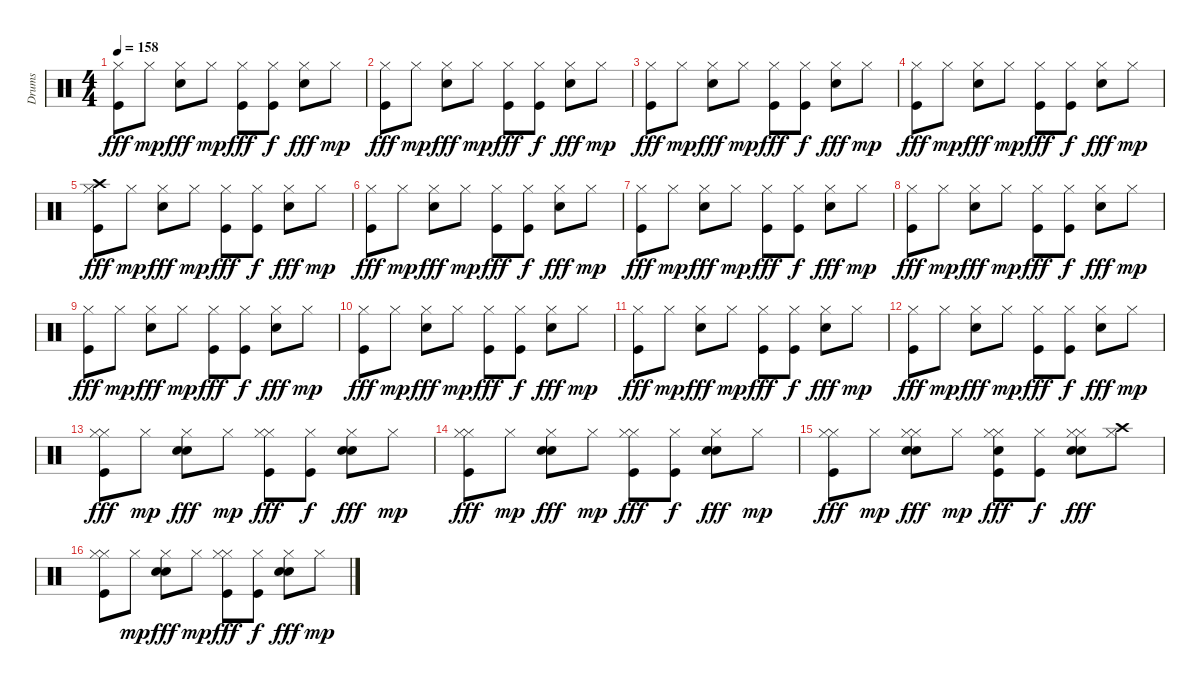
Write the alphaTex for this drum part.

\track ("Drums" "Drums") {instrument percussion}
\staff {score}
\articulation defaults
\ts (4 4)
\tempo 158
\clef neutral
\ks c
("Hi-Hat (closed)" "Kick (hit)").8{dy fff} "Hi-Hat (closed)".8{dy mp} ("Snare (hit) 2" "Hi-Hat (closed)").8{dy fff} "Hi-Hat (closed)".8{dy mp} ("Hi-Hat (closed)" "Kick (hit)").8{dy fff} ("Hi-Hat (closed)" "Kick (hit)").8{dy f} ("Snare (hit) 2" "Hi-Hat (closed)").8{dy fff} "Hi-Hat (closed)".8{dy mp} |
("Hi-Hat (closed)" "Kick (hit)").8{dy fff} "Hi-Hat (closed)".8{dy mp} ("Snare (hit) 2" "Hi-Hat (closed)").8{dy fff} "Hi-Hat (closed)".8{dy mp} ("Hi-Hat (closed)" "Kick (hit)").8{dy fff} ("Hi-Hat (closed)" "Kick (hit)").8{dy f} ("Snare (hit) 2" "Hi-Hat (closed)").8{dy fff} "Hi-Hat (closed)".8{dy mp} |
("Hi-Hat (closed)" "Kick (hit)").8{dy fff} "Hi-Hat (closed)".8{dy mp} ("Snare (hit) 2" "Hi-Hat (closed)").8{dy fff} "Hi-Hat (closed)".8{dy mp} ("Hi-Hat (closed)" "Kick (hit)").8{dy fff} ("Hi-Hat (closed)" "Kick (hit)").8{dy f} ("Snare (hit) 2" "Hi-Hat (closed)").8{dy fff} "Hi-Hat (closed)".8{dy mp} |
("Hi-Hat (closed)" "Kick (hit)").8{dy fff} "Hi-Hat (closed)".8{dy mp} ("Snare (hit) 2" "Hi-Hat (closed)").8{dy fff} "Hi-Hat (closed)".8{dy mp} ("Hi-Hat (closed)" "Kick (hit)").8{dy fff} ("Hi-Hat (closed)" "Kick (hit)").8{dy f} ("Snare (hit) 2" "Hi-Hat (closed)").8{dy fff} "Hi-Hat (closed)".8{dy mp} |
("Hi-Hat (closed)" "Kick (hit)" "Crash high (hit)").8{dy fff} "Hi-Hat (closed)".8{dy mp} ("Snare (hit) 2" "Hi-Hat (closed)").8{dy fff} "Hi-Hat (closed)".8{dy mp} ("Hi-Hat (closed)" "Kick (hit)").8{dy fff} ("Hi-Hat (closed)" "Kick (hit)").8{dy f} ("Snare (hit) 2" "Hi-Hat (closed)").8{dy fff} "Hi-Hat (closed)".8{dy mp} |
("Hi-Hat (closed)" "Kick (hit)").8{dy fff} "Hi-Hat (closed)".8{dy mp} ("Snare (hit) 2" "Hi-Hat (closed)").8{dy fff} "Hi-Hat (closed)".8{dy mp} ("Hi-Hat (closed)" "Kick (hit)").8{dy fff} ("Hi-Hat (closed)" "Kick (hit)").8{dy f} ("Snare (hit) 2" "Hi-Hat (closed)").8{dy fff} "Hi-Hat (closed)".8{dy mp} |
("Hi-Hat (closed)" "Kick (hit)").8{dy fff} "Hi-Hat (closed)".8{dy mp} ("Snare (hit) 2" "Hi-Hat (closed)").8{dy fff} "Hi-Hat (closed)".8{dy mp} ("Hi-Hat (closed)" "Kick (hit)").8{dy fff} ("Hi-Hat (closed)" "Kick (hit)").8{dy f} ("Snare (hit) 2" "Hi-Hat (closed)").8{dy fff} "Hi-Hat (closed)".8{dy mp} |
("Hi-Hat (closed)" "Kick (hit)").8{dy fff} "Hi-Hat (closed)".8{dy mp} ("Snare (hit) 2" "Hi-Hat (closed)").8{dy fff} "Hi-Hat (closed)".8{dy mp} ("Hi-Hat (closed)" "Kick (hit)").8{dy fff} ("Hi-Hat (closed)" "Kick (hit)").8{dy f} ("Snare (hit) 2" "Hi-Hat (closed)").8{dy fff} "Hi-Hat (closed)".8{dy mp} |
("Hi-Hat (closed)" "Kick (hit)").8{dy fff} "Hi-Hat (closed)".8{dy mp} ("Snare (hit) 2" "Hi-Hat (closed)").8{dy fff} "Hi-Hat (closed)".8{dy mp} ("Hi-Hat (closed)" "Kick (hit)").8{dy fff} ("Hi-Hat (closed)" "Kick (hit)").8{dy f} ("Snare (hit) 2" "Hi-Hat (closed)").8{dy fff} "Hi-Hat (closed)".8{dy mp} |
("Hi-Hat (closed)" "Kick (hit)").8{dy fff} "Hi-Hat (closed)".8{dy mp} ("Snare (hit) 2" "Hi-Hat (closed)").8{dy fff} "Hi-Hat (closed)".8{dy mp} ("Hi-Hat (closed)" "Kick (hit)").8{dy fff} ("Hi-Hat (closed)" "Kick (hit)").8{dy f} ("Snare (hit) 2" "Hi-Hat (closed)").8{dy fff} "Hi-Hat (closed)".8{dy mp} |
("Hi-Hat (closed)" "Kick (hit)").8{dy fff} "Hi-Hat (closed)".8{dy mp} ("Snare (hit) 2" "Hi-Hat (closed)").8{dy fff} "Hi-Hat (closed)".8{dy mp} ("Hi-Hat (closed)" "Kick (hit)").8{dy fff} ("Hi-Hat (closed)" "Kick (hit)").8{dy f} ("Snare (hit) 2" "Hi-Hat (closed)").8{dy fff} "Hi-Hat (closed)".8{dy mp} |
("Hi-Hat (closed)" "Kick (hit)").8{dy fff} "Hi-Hat (closed)".8{dy mp} ("Snare (hit) 2" "Hi-Hat (closed)").8{dy fff} "Hi-Hat (closed)".8{dy mp} ("Hi-Hat (closed)" "Kick (hit)").8{dy fff} ("Hi-Hat (closed)" "Kick (hit)").8{dy f} ("Snare (hit) 2" "Hi-Hat (closed)").8{dy fff} "Hi-Hat (closed)".8{dy mp} |
("Hi-Hat (closed)" "Kick (hit)" "Hi-Hat (closed)").8{dy fff} "Hi-Hat (closed)".8{dy mp} ("Snare (hit) 2" "Hi-Hat (closed)" "Electric Snare (hit)").8{dy fff} "Hi-Hat (closed)".8{dy mp} ("Hi-Hat (closed)" "Kick (hit)" "Hi-Hat (closed)").8{dy fff} ("Hi-Hat (closed)" "Kick (hit)").8{dy f} ("Snare (hit) 2" "Hi-Hat (closed)" "Electric Snare (hit)").8{dy fff} "Hi-Hat (closed)".8{dy mp} |
("Hi-Hat (closed)" "Kick (hit)" "Hi-Hat (closed)").8{dy fff} "Hi-Hat (closed)".8{dy mp} ("Snare (hit) 2" "Hi-Hat (closed)" "Electric Snare (hit)").8{dy fff} "Hi-Hat (closed)".8{dy mp} ("Hi-Hat (closed)" "Kick (hit)" "Hi-Hat (closed)").8{dy fff} ("Hi-Hat (closed)" "Kick (hit)").8{dy f} ("Snare (hit) 2" "Hi-Hat (closed)" "Electric Snare (hit)").8{dy fff} "Hi-Hat (closed)".8{dy mp} |
("Hi-Hat (closed)" "Kick (hit)" "Hi-Hat (closed)").8{dy fff} "Hi-Hat (closed)".8{dy mp} ("Snare (hit) 2" "Hi-Hat (closed)" "Hi-Hat (closed)" "Electric Snare (hit)").8{dy fff} "Hi-Hat (closed)".8{dy mp} ("Hi-Hat (closed)" "Kick (hit)" "Hi-Hat (closed)" "Electric Snare (hit)").8{dy fff} ("Hi-Hat (closed)" "Kick (hit)").8{dy f} ("Snare (hit) 2" "Hi-Hat (closed)" "Hi-Hat (closed)" "Electric Snare (hit)").8{dy fff} ("Hi-Hat (closed)" "Crash high (hit)").8 |
("Hi-Hat (closed)" "Kick (hit)" "Hi-Hat (closed)").8 "Hi-Hat (closed)".8{dy mp} ("Snare (hit) 2" "Hi-Hat (closed)" "Electric Snare (hit)").8{dy fff} "Hi-Hat (closed)".8{dy mp} ("Hi-Hat (closed)" "Kick (hit)" "Hi-Hat (closed)").8{dy fff} ("Hi-Hat (closed)" "Kick (hit)").8{dy f} ("Snare (hit) 2" "Hi-Hat (closed)" "Electric Snare (hit)").8{dy fff} "Hi-Hat (closed)".8{dy mp}
